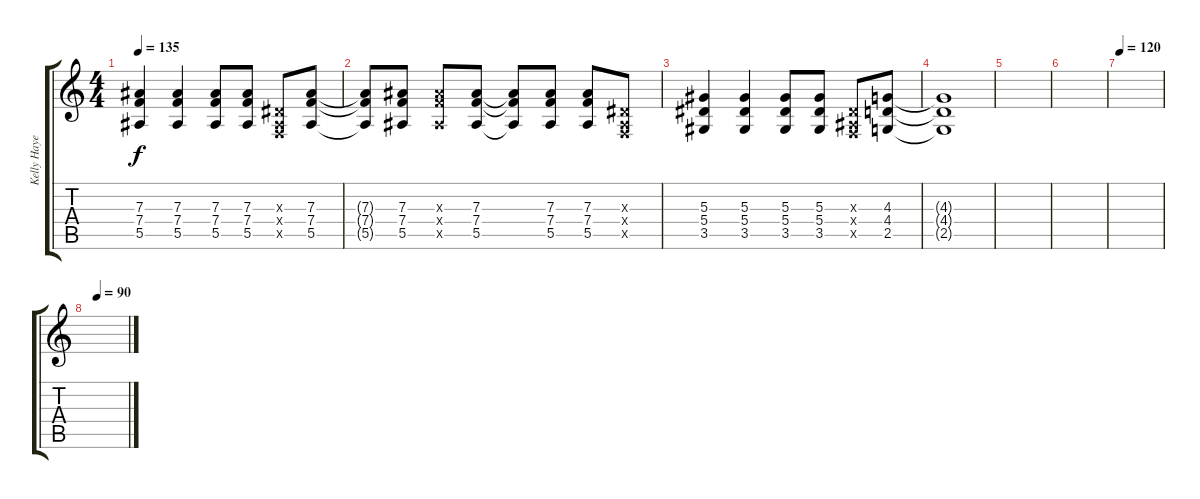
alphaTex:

\track ("Kelly Hayes (Rhythm Guitar)" "Kelly Haye") {instrument electricguitarjazz}
\staff {score tabs}
\tuning (C4 G3 Eb3 Bb2 F2 C2) {hide}
\ts (4 4)
\tempo 135
\clef g2
\ks c
(7.3 7.4 5.5).4{dy f instrument distortionguitar} (7.3 7.4 5.5).4 (7.3 7.4 5.5).8 (7.3 7.4 5.5).8 (0.3{x} 0.4{x} 0.5{x}).8 (7.3 7.4 5.5).8 |
(7.3{t} 7.4{t} 5.5{t}).8 (7.3 7.4 5.5).8 (7.3{x} 7.4{x} 5.5{x}).8 (7.3 7.4 5.5).8 (7.3{t} 7.4{t} 5.5{t}).8 (7.3 7.4 5.5).8 (7.3 7.4 5.5).8 (0.3{x} 0.4{x} 0.5{x}).8 |
(5.3 5.4 3.5).4 (5.3 5.4 3.5).4 (5.3 5.4 3.5).8 (5.3 5.4 3.5).8 (0.3{x} 0.4{x} 0.5{x}).8 (4.3 4.4 2.5).8 |
(4.3{t} 4.4{t} 2.5{t}).1 |
|
|
\tempo 120
|
\tempo (90 0.25)
